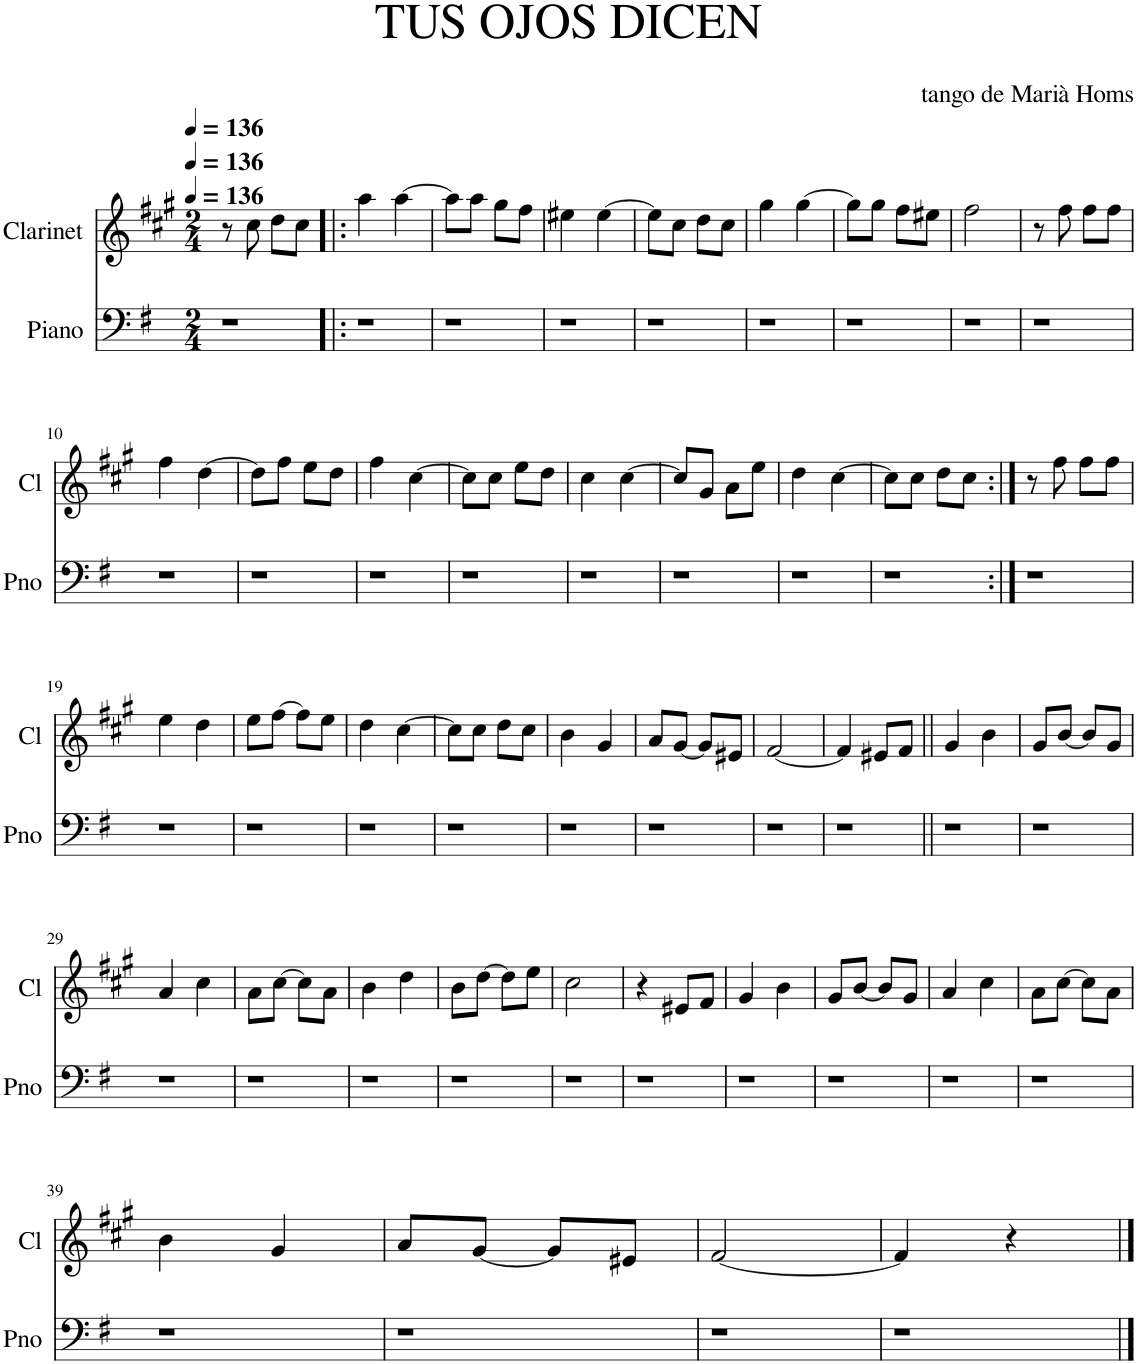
**kern	**kern
*part2	*part1
*staff2	*staff1
*I"Piano	*I"Clarinet
*I'Pno	*I'Cl
*clefF4	*clefG2
*	*Trd0c2
*k[f#]	*k[f#c#g#]
*M2/4	*M2/4
*MM136	*MM136
=1	=1
2r	8r
.	8cc#\
.	8dd\L
.	8cc#\J
=2!|:	=2!|:
2r	4aa\
.	[4aa\
=3	=3
2r	8aa\L]
.	8aa\J
.	8gg#\L
.	8ff#\J
=4	=4
2r	4ee#X\
.	[4ee#\
=5	=5
2r	8ee#\L]
.	8cc#\J
.	8dd\L
.	8cc#\J
=6	=6
2r	4gg#\
.	[4gg#\
=7	=7
2r	8gg#\L]
.	8gg#\J
.	8ff#\L
.	8ee#X\J
=8	=8
2r	2ff#\
=9	=9
2r	8r
.	8ff#\
.	8ff#\L
.	8ff#\J
!!LO:LB:g=z
=10	=10
2r	4ff#\
.	[4dd\
=11	=11
2r	8dd\L]
.	8ff#\J
.	8ee\L
.	8dd\J
=12	=12
2r	4ff#\
.	[4cc#\
=13	=13
2r	8cc#\L]
.	8cc#\J
.	8ee\L
.	8dd\J
=14	=14
2r	4cc#\
.	[4cc#\
=15	=15
2r	8cc#/L]
.	8g#/J
.	8a\L
.	8ee\J
=16	=16
2r	4dd\
.	[4cc#\
=17	=17
2r	8cc#\L]
.	8cc#\J
.	8dd\L
.	8cc#\J
=18:|!	=18:|!
2r	8r
.	8ff#\
.	8ff#\L
.	8ff#\J
!!LO:LB:g=z
=19	=19
2r	4ee\
.	4dd\
=20	=20
2r	8ee\L
.	[8ff#\J
.	8ff#\L]
.	8ee\J
=21	=21
2r	4dd\
.	[4cc#\
=22	=22
2r	8cc#\L]
.	8cc#\J
.	8dd\L
.	8cc#\J
=23	=23
2r	4b\
.	4g#/
=24	=24
2r	8a/L
.	[8g#/J
.	8g#/L]
.	8e#X/J
=25	=25
2r	[2f#/
=26	=26
2r	4f#/]
.	8e#X/L
.	8f#/J
=27||	=27||
2r	4g#/
.	4b\
=28	=28
2r	8g#/L
.	[8b/J
.	8b/L]
.	8g#/J
!!LO:LB:g=z
=29	=29
2r	4a/
.	4cc#\
=30	=30
2r	8a\L
.	[8cc#\J
.	8cc#\L]
.	8a\J
=31	=31
2r	4b\
.	4dd\
=32	=32
2r	8b\L
.	[8dd\J
.	8dd\L]
.	8ee\J
=33	=33
2r	2cc#\
=34	=34
2r	4r
.	8e#X/L
.	8f#/J
=35	=35
2r	4g#/
.	4b\
=36	=36
2r	8g#/L
.	[8b/J
.	8b/L]
.	8g#/J
=37	=37
2r	4a/
.	4cc#\
=38	=38
2r	8a\L
.	[8cc#\J
.	8cc#\L]
.	8a\J
!!LO:LB:g=z
=39	=39
2r	4b\
.	4g#/
=40	=40
2r	8a/L
.	[8g#/J
.	8g#/L]
.	8e#X/J
=41	=41
2r	[2f#/
=42	=42
2r	4f#/]
.	4r
==	==
*-	*-
